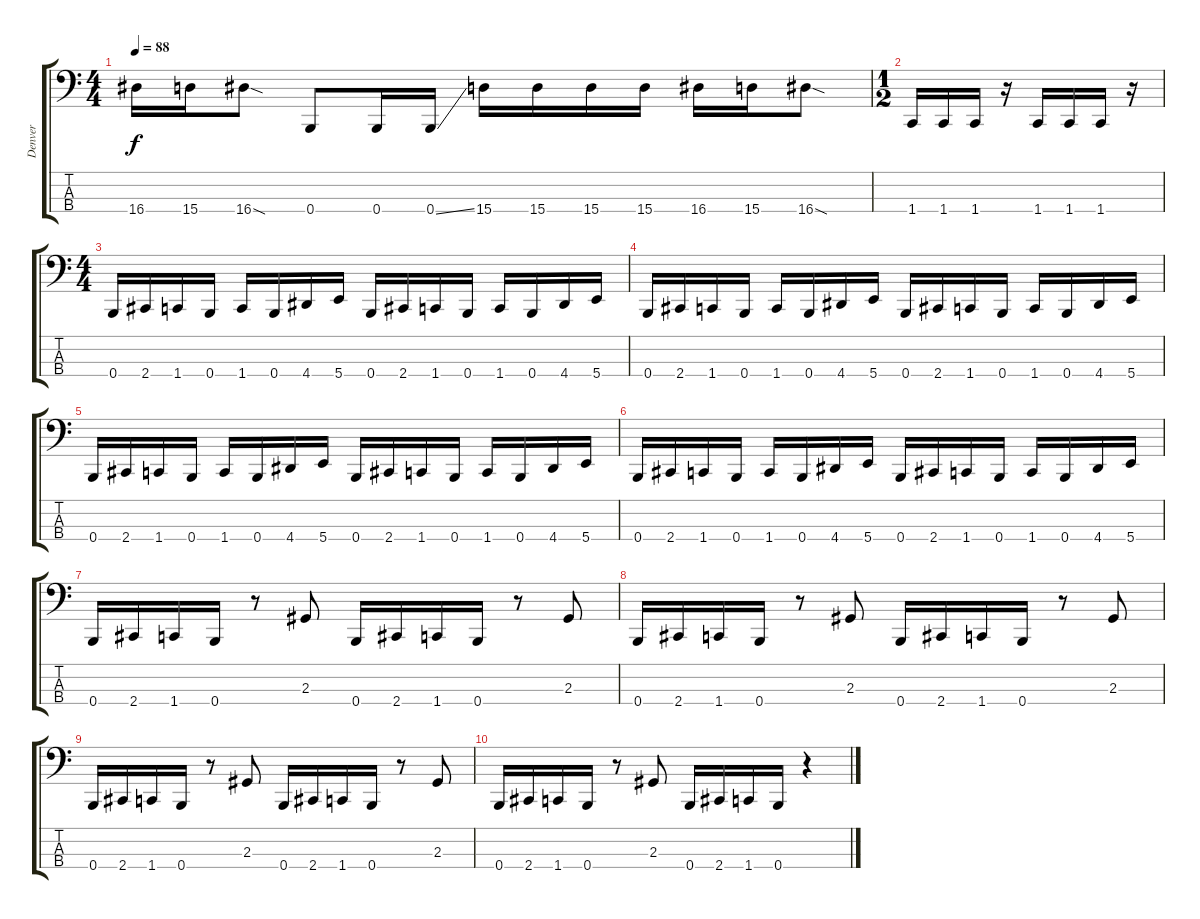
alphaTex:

\track ("Denver" "Denver") {instrument electricbasspick}
\staff {score tabs}
\tuning (E2 B1 Gb1 B0) {hide}
\ts (4 4)
\tempo 88
\clef f4
\ks c
16.4.16{dy f} 15.4.16 16.4{sod}.8 0.4.8 0.4.16 0.4{ss}.16 15.4.16 15.4.16 15.4.16 15.4.16 16.4.16 15.4.16 16.4{sod}.8 |
\ts (1 2)
1.4.16 1.4.16 1.4.16 r.16 1.4.16 1.4.16 1.4.16 r.16 |
\ts (4 4)
0.4.16 2.4.16 1.4.16 0.4.16 1.4.16 0.4.16 4.4.16 5.4.16 0.4.16 2.4.16 1.4.16 0.4.16 1.4.16 0.4.16 4.4.16 5.4.16 |
0.4.16 2.4.16 1.4.16 0.4.16 1.4.16 0.4.16 4.4.16 5.4.16 0.4.16 2.4.16 1.4.16 0.4.16 1.4.16 0.4.16 4.4.16 5.4.16 |
0.4.16 2.4.16 1.4.16 0.4.16 1.4.16 0.4.16 4.4.16 5.4.16 0.4.16 2.4.16 1.4.16 0.4.16 1.4.16 0.4.16 4.4.16 5.4.16 |
0.4.16 2.4.16 1.4.16 0.4.16 1.4.16 0.4.16 4.4.16 5.4.16 0.4.16 2.4.16 1.4.16 0.4.16 1.4.16 0.4.16 4.4.16 5.4.16 |
0.4.16 2.4.16 1.4.16 0.4.16 r.8 2.3.8 0.4.16 2.4.16 1.4.16 0.4.16 r.8 2.3.8 |
0.4.16 2.4.16 1.4.16 0.4.16 r.8 2.3.8 0.4.16 2.4.16 1.4.16 0.4.16 r.8 2.3.8 |
0.4.16 2.4.16 1.4.16 0.4.16 r.8 2.3.8 0.4.16 2.4.16 1.4.16 0.4.16 r.8 2.3.8 |
0.4.16 2.4.16 1.4.16 0.4.16 r.8 2.3.8 0.4.16 2.4.16 1.4.16 0.4.16 r.4
